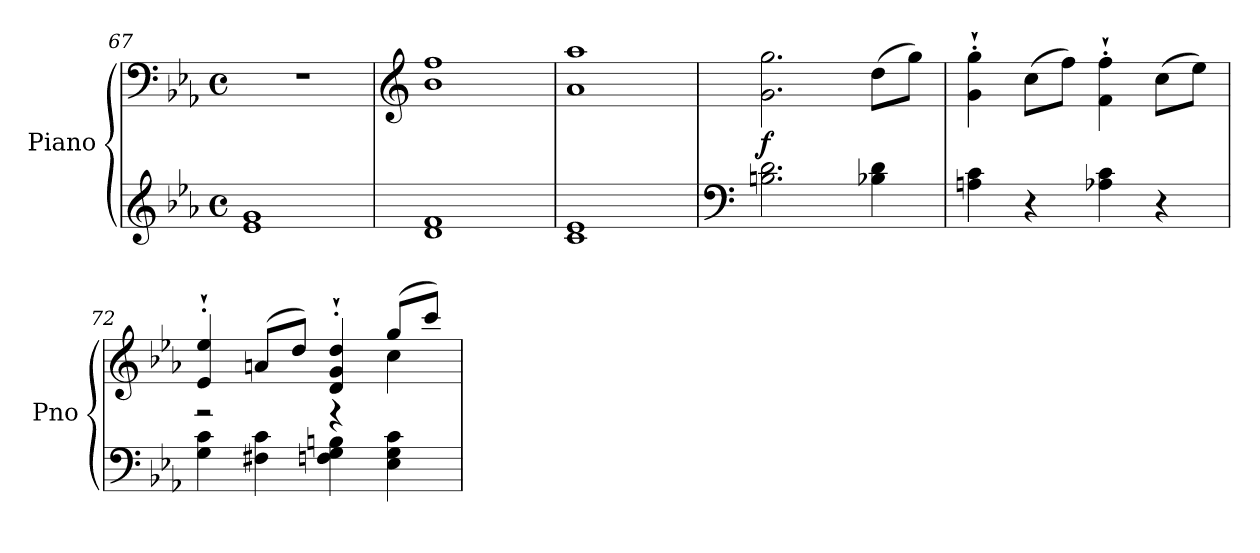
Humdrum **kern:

**kern	**kern	**dynam
*part1	*part1	*part1
*staff2	*staff1	*staff1/2
*I"Piano	*	*
*I'Pno	*	*
*clefG2	*clefF4	*
*k[b-e-a-]	*k[b-e-a-]	*
*M4/4	*M4/4	*
*met(c)	*met(c)	*
=67	=67	=67
1e- 1g	1r	.
=68	=68	=68
*	*clefG2	*
1d 1f	1b- 1ff	.
=69	=69	=69
1c 1e-	1a- 1aa-	.
=70	=70	=70
*clefF4	*	*
!	!	!LO:DY:b
2.Bn\ 2.d\	2.g\ 2.gg\	f
4B-X\ 4d\	(>8dd\L	.
.	8gg\J)	.
=71	=71	=71
4An\ 4c\	4g\'` 4gg\'`	.
4r	(>8cc\L	.
.	8ff\J)	.
4A-X\ 4c\	4f\'` 4ff\'`	.
4r	(>8cc\L	.
.	8ee-\J)	.
!!LO:LB:g=z
=72	=72	=72
*	*^	*
4G\ 4c\	4e-/'` 4ee-/'`	2r	.
4F#X\ 4c\	(>8an/L	.	.
.	8dd/J)	.	.
4Fn\ 4G\ 4Bn\	4d/'` 4g/'` 4dd/'`	4r	.
4E-\ 4G\ 4c\	(>8gg/L	4cc\	.
.	8ccc/J)	.	.
*	*v	*v	*
=	=	=
*-	*-	*-
